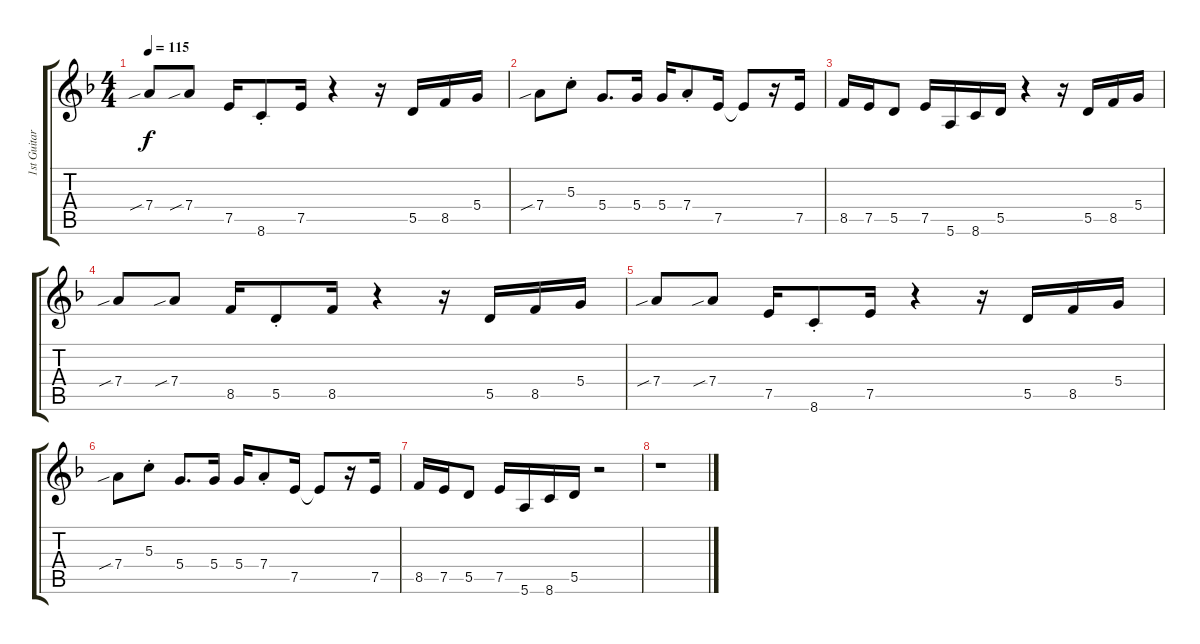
\track ("1st Guitar" "1st Guitar") {instrument electricguitarjazz}
\staff {score tabs}
\tuning (E4 B3 G3 D3 A2 E2) {hide}
\ts (4 4)
\tempo 115
\clef g2
\ks f
7.4{sib}.8{dy f} 7.4{sib}.8 7.5.16 8.6{st}.8 7.5.16 r.4 r.16 5.5.16 8.5.16 5.4.16 |
7.4{sib}.8 5.3{st}.8 5.4.8{d} 5.4.16 5.4.16 7.4{st}.8 7.5.16 7.5{t}.8 r.16 7.5.16 |
8.5.16 7.5.16 5.5.8 7.5.16 5.6.16 8.6.16 5.5.16 r.4 r.16 5.5.16 8.5.16 5.4.16 |
7.4{sib}.8 7.4{sib}.8 8.5.16 5.5{st}.8 8.5.16 r.4 r.16 5.5.16 8.5.16 5.4.16 |
7.4{sib}.8 7.4{sib}.8 7.5.16 8.6{st}.8 7.5.16 r.4 r.16 5.5.16 8.5.16 5.4.16 |
7.4{sib}.8 5.3{st}.8 5.4.8{d} 5.4.16 5.4.16 7.4{st}.8 7.5.16 7.5{t}.8 r.16 7.5.16 |
8.5.16 7.5.16 5.5.8 7.5.16 5.6.16 8.6.16 5.5.16 r.2 |
r.1
